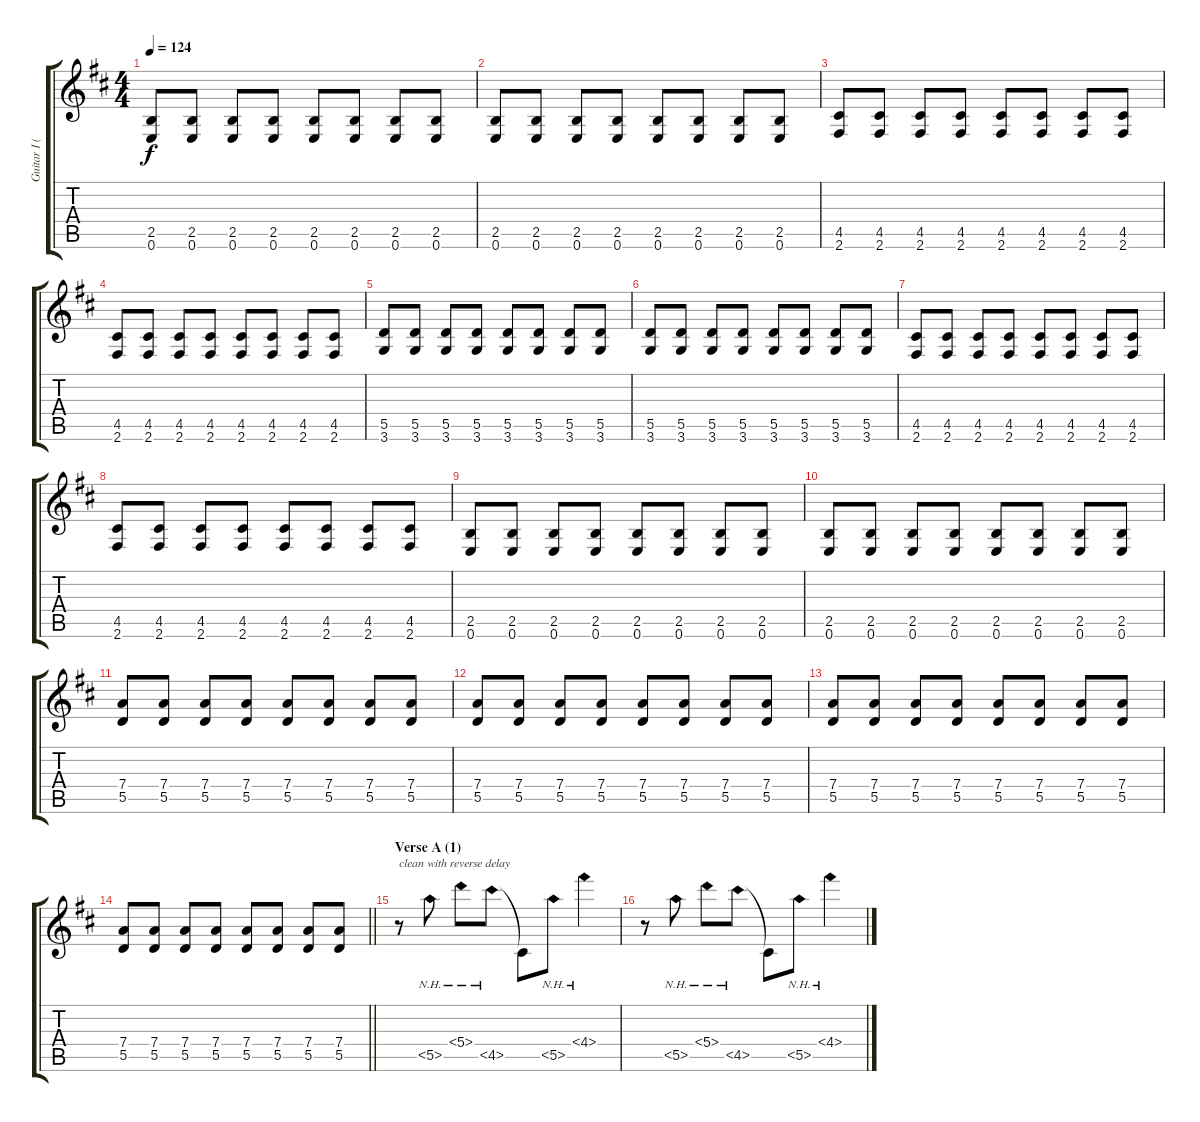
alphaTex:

\track ("Guitar I (Aiji)" "Guitar I (") {instrument distortionguitar}
\staff {score tabs}
\tuning (E4 B3 G3 D3 A2 E2) {hide}
\ts (4 4)
\tempo 124
\clef g2
\ks d
(2.5 0.6).8{dy f} (2.5 0.6).8 (2.5 0.6).8 (2.5 0.6).8 (2.5 0.6).8 (2.5 0.6).8 (2.5 0.6).8 (2.5 0.6).8 |
(2.5 0.6).8 (2.5 0.6).8 (2.5 0.6).8 (2.5 0.6).8 (2.5 0.6).8 (2.5 0.6).8 (2.5 0.6).8 (2.5 0.6).8 |
(4.5 2.6).8 (4.5 2.6).8 (4.5 2.6).8 (4.5 2.6).8 (4.5 2.6).8 (4.5 2.6).8 (4.5 2.6).8 (4.5 2.6).8 |
(4.5 2.6).8 (4.5 2.6).8 (4.5 2.6).8 (4.5 2.6).8 (4.5 2.6).8 (4.5 2.6).8 (4.5 2.6).8 (4.5 2.6).8 |
(5.5 3.6).8 (5.5 3.6).8 (5.5 3.6).8 (5.5 3.6).8 (5.5 3.6).8 (5.5 3.6).8 (5.5 3.6).8 (5.5 3.6).8 |
(5.5 3.6).8 (5.5 3.6).8 (5.5 3.6).8 (5.5 3.6).8 (5.5 3.6).8 (5.5 3.6).8 (5.5 3.6).8 (5.5 3.6).8 |
(4.5 2.6).8 (4.5 2.6).8 (4.5 2.6).8 (4.5 2.6).8 (4.5 2.6).8 (4.5 2.6).8 (4.5 2.6).8 (4.5 2.6).8 |
(4.5 2.6).8 (4.5 2.6).8 (4.5 2.6).8 (4.5 2.6).8 (4.5 2.6).8 (4.5 2.6).8 (4.5 2.6).8 (4.5 2.6).8 |
(2.5 0.6).8 (2.5 0.6).8 (2.5 0.6).8 (2.5 0.6).8 (2.5 0.6).8 (2.5 0.6).8 (2.5 0.6).8 (2.5 0.6).8 |
(2.5 0.6).8 (2.5 0.6).8 (2.5 0.6).8 (2.5 0.6).8 (2.5 0.6).8 (2.5 0.6).8 (2.5 0.6).8 (2.5 0.6).8 |
(7.4 5.5).8 (7.4 5.5).8 (7.4 5.5).8 (7.4 5.5).8 (7.4 5.5).8 (7.4 5.5).8 (7.4 5.5).8 (7.4 5.5).8 |
(7.4 5.5).8 (7.4 5.5).8 (7.4 5.5).8 (7.4 5.5).8 (7.4 5.5).8 (7.4 5.5).8 (7.4 5.5).8 (7.4 5.5).8 |
(7.4 5.5).8 (7.4 5.5).8 (7.4 5.5).8 (7.4 5.5).8 (7.4 5.5).8 (7.4 5.5).8 (7.4 5.5).8 (7.4 5.5).8 |
\barLineRight lightlight
(7.4 5.5).8 (7.4 5.5).8 (7.4 5.5).8 (7.4 5.5).8 (7.4 5.5).8 (7.4 5.5).8 (7.4 5.5).8 (7.4 5.5).8 |
\section ("" "Verse A (1)")
r.8{txt "clean with reverse delay" instrument electricguitarjazz} 5.5{nh}.8 5.4{nh}.8 4.5{nh}.8 4.5{t}.8 5.5{nh}.8 4.4{nh}.4 |
r.8 5.5{nh}.8 5.4{nh}.8 4.5{nh}.8 4.5{t}.8 5.5{nh}.8 4.4{nh}.4
